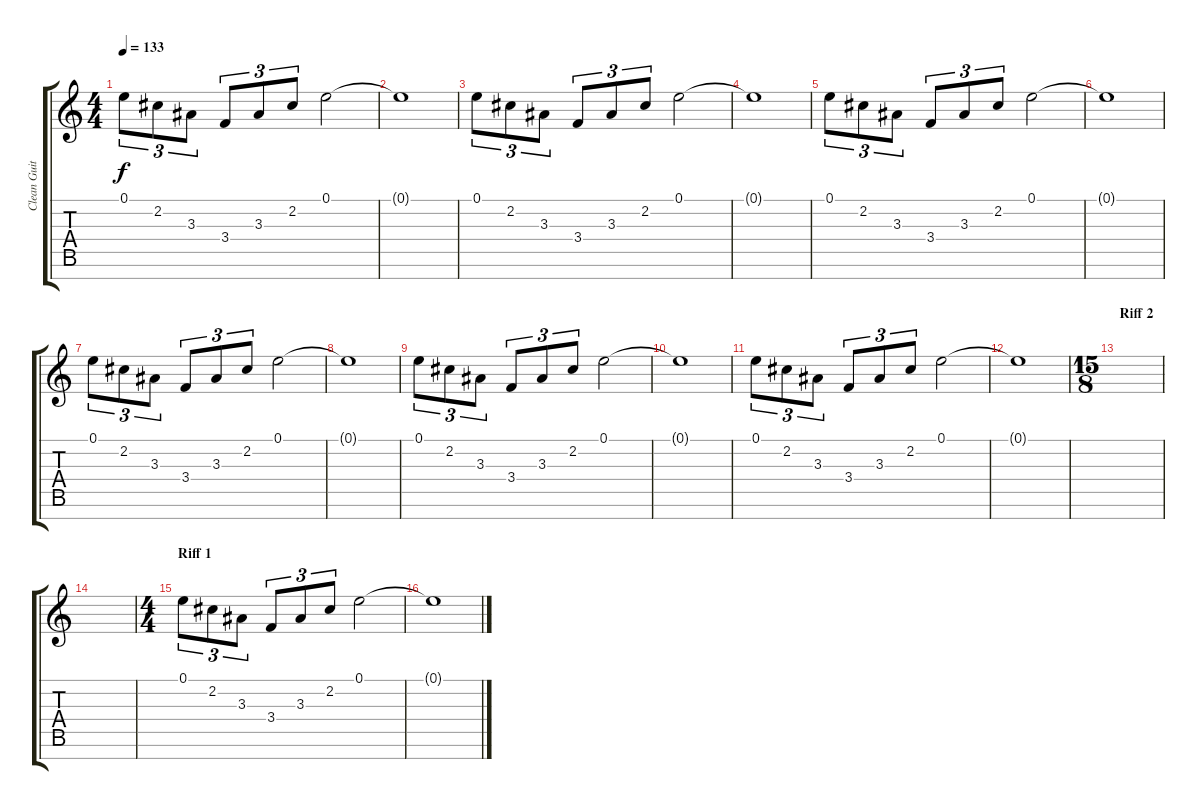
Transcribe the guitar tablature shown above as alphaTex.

\track ("Clean Guitar" "Clean Guit") {instrument electricguitarclean}
\staff {score tabs}
\tuning (E4 B3 G3 D3 A2 E2 B1) {hide}
\ts (4 4)
\tempo 133
\clef g2
\ks c
0.1.8{tu (3 2) dy f} 2.2.8{tu (3 2)} 3.3.8{tu (3 2)} 3.4.8{tu (3 2)} 3.3.8{tu (3 2)} 2.2.8{tu (3 2)} 0.1.2 |
0.1{t}.1 |
0.1.8{tu (3 2)} 2.2.8{tu (3 2)} 3.3.8{tu (3 2)} 3.4.8{tu (3 2)} 3.3.8{tu (3 2)} 2.2.8{tu (3 2)} 0.1.2 |
0.1{t}.1 |
0.1.8{tu (3 2)} 2.2.8{tu (3 2)} 3.3.8{tu (3 2)} 3.4.8{tu (3 2)} 3.3.8{tu (3 2)} 2.2.8{tu (3 2)} 0.1.2 |
0.1{t}.1 |
0.1.8{tu (3 2)} 2.2.8{tu (3 2)} 3.3.8{tu (3 2)} 3.4.8{tu (3 2)} 3.3.8{tu (3 2)} 2.2.8{tu (3 2)} 0.1.2 |
0.1{t}.1 |
0.1.8{tu (3 2)} 2.2.8{tu (3 2)} 3.3.8{tu (3 2)} 3.4.8{tu (3 2)} 3.3.8{tu (3 2)} 2.2.8{tu (3 2)} 0.1.2 |
0.1{t}.1 |
0.1.8{tu (3 2)} 2.2.8{tu (3 2)} 3.3.8{tu (3 2)} 3.4.8{tu (3 2)} 3.3.8{tu (3 2)} 2.2.8{tu (3 2)} 0.1.2 |
0.1{t}.1 |
\ts (15 8)
\section ("" "Riff 2")
|
|
\ts (4 4)
\section ("" "Riff 1")
0.1.8{tu (3 2)} 2.2.8{tu (3 2)} 3.3.8{tu (3 2)} 3.4.8{tu (3 2)} 3.3.8{tu (3 2)} 2.2.8{tu (3 2)} 0.1.2 |
0.1{t}.1
